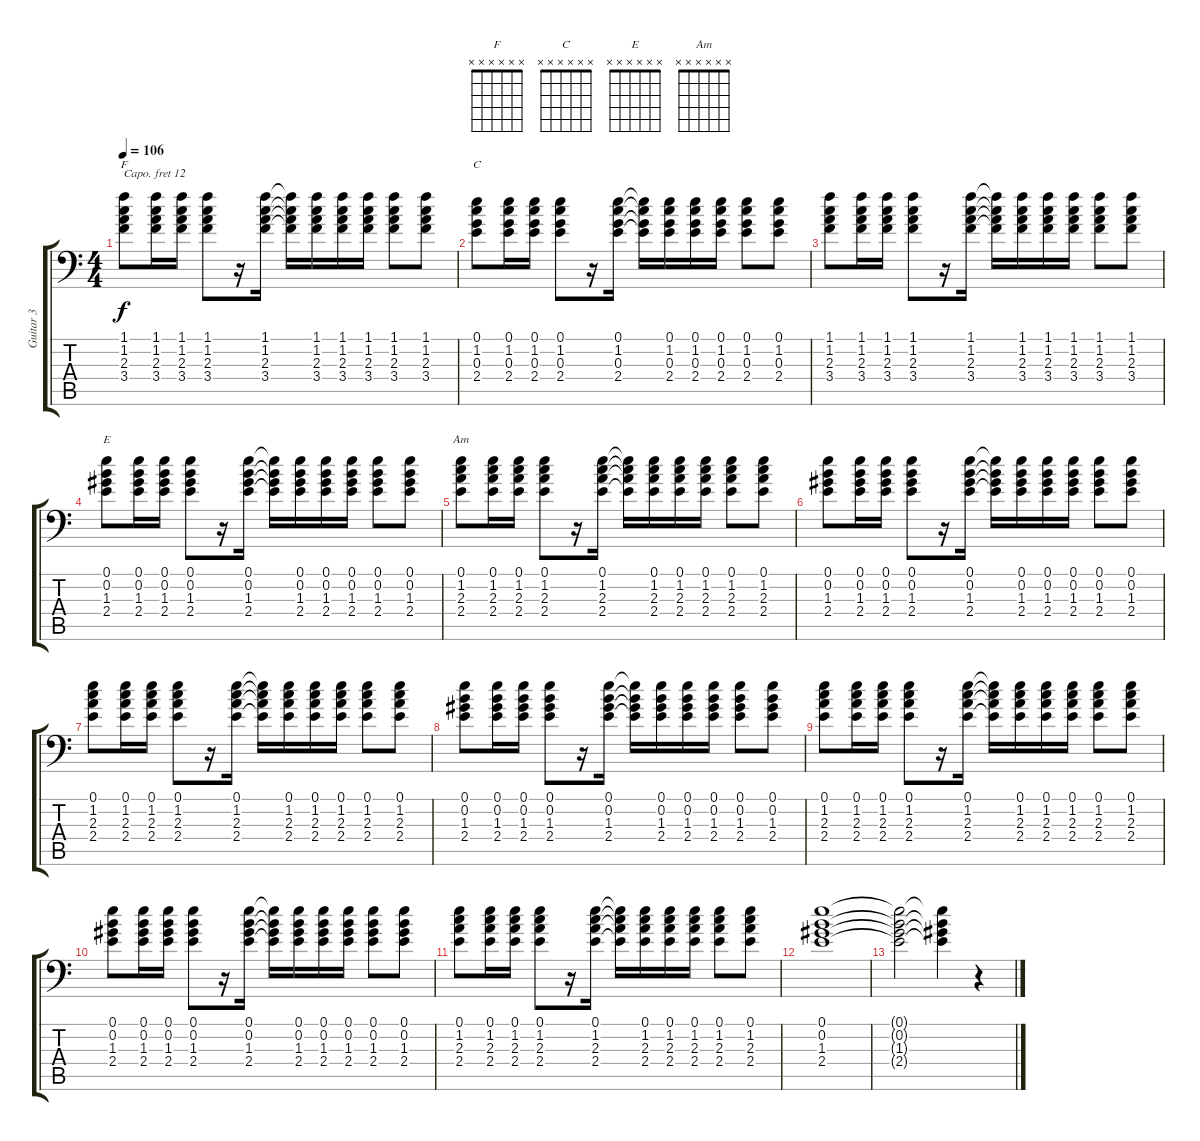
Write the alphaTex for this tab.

\track ("Guitar 3" "Guitar 3") {instrument acousticguitarsteel}
\staff {score tabs}
\capo 12
\tuning (E3 B2 G2 D2 A1 E1) {hide}
\chord ("F" x x x x x x) {firstfret 0}
\chord ("C" x x x x x x) {firstfret 0}
\chord ("E" x x x x x x) {firstfret 0}
\chord ("Am" x x x x x x) {firstfret 0}
\ts (4 4)
\tempo 106
\clef f4
\ks c
(1.1 1.2 2.3 3.4).8{ch "F" dy f} (1.1 1.2 2.3 3.4).16 (1.1 1.2 2.3 3.4).16 (1.1 1.2 2.3 3.4).8 r.16 (1.1 1.2 2.3 3.4).16 (1.1{t} 1.2{t} 2.3{t} 3.4{t}).16 (1.1 1.2 2.3 3.4).16 (1.1 1.2 2.3 3.4).16 (1.1 1.2 2.3 3.4).16 (1.1 1.2 2.3 3.4).8 (1.1 1.2 2.3 3.4).8 |
(0.1 1.2 0.3 2.4).8{ch "C"} (0.1 1.2 0.3 2.4).16 (0.1 1.2 0.3 2.4).16 (0.1 1.2 0.3 2.4).8 r.16 (0.1 1.2 0.3 2.4).16 (0.1{t} 1.2{t} 0.3{t} 2.4{t}).16 (0.1 1.2 0.3 2.4).16 (0.1 1.2 0.3 2.4).16 (0.1 1.2 0.3 2.4).16 (0.1 1.2 0.3 2.4).8 (0.1 1.2 0.3 2.4).8 |
(1.1 1.2 2.3 3.4).8 (1.1 1.2 2.3 3.4).16 (1.1 1.2 2.3 3.4).16 (1.1 1.2 2.3 3.4).8 r.16 (1.1 1.2 2.3 3.4).16 (1.1{t} 1.2{t} 2.3{t} 3.4{t}).16 (1.1 1.2 2.3 3.4).16 (1.1 1.2 2.3 3.4).16 (1.1 1.2 2.3 3.4).16 (1.1 1.2 2.3 3.4).8 (1.1 1.2 2.3 3.4).8 |
(0.1 0.2 1.3 2.4).8{ch "E"} (0.1 0.2 1.3 2.4).16 (0.1 0.2 1.3 2.4).16 (0.1 0.2 1.3 2.4).8 r.16 (0.1 0.2 1.3 2.4).16 (0.1{t} 0.2{t} 1.3{t} 2.4{t}).16 (0.1 0.2 1.3 2.4).16 (0.1 0.2 1.3 2.4).16 (0.1 0.2 1.3 2.4).16 (0.1 0.2 1.3 2.4).8 (0.1 0.2 1.3 2.4).8 |
(0.1 1.2 2.3 2.4).8{ch "Am"} (0.1 1.2 2.3 2.4).16 (0.1 1.2 2.3 2.4).16 (0.1 1.2 2.3 2.4).8 r.16 (0.1 1.2 2.3 2.4).16 (0.1{t} 1.2{t} 2.3{t} 2.4{t}).16 (0.1 1.2 2.3 2.4).16 (0.1 1.2 2.3 2.4).16 (0.1 1.2 2.3 2.4).16 (0.1 1.2 2.3 2.4).8 (0.1 1.2 2.3 2.4).8 |
(0.1 0.2 1.3 2.4).8 (0.1 0.2 1.3 2.4).16 (0.1 0.2 1.3 2.4).16 (0.1 0.2 1.3 2.4).8 r.16 (0.1 0.2 1.3 2.4).16 (0.1{t} 0.2{t} 1.3{t} 2.4{t}).16 (0.1 0.2 1.3 2.4).16 (0.1 0.2 1.3 2.4).16 (0.1 0.2 1.3 2.4).16 (0.1 0.2 1.3 2.4).8 (0.1 0.2 1.3 2.4).8 |
(0.1 1.2 2.3 2.4).8 (0.1 1.2 2.3 2.4).16 (0.1 1.2 2.3 2.4).16 (0.1 1.2 2.3 2.4).8 r.16 (0.1 1.2 2.3 2.4).16 (0.1{t} 1.2{t} 2.3{t} 2.4{t}).16 (0.1 1.2 2.3 2.4).16 (0.1 1.2 2.3 2.4).16 (0.1 1.2 2.3 2.4).16 (0.1 1.2 2.3 2.4).8 (0.1 1.2 2.3 2.4).8 |
(0.1 0.2 1.3 2.4).8 (0.1 0.2 1.3 2.4).16 (0.1 0.2 1.3 2.4).16 (0.1 0.2 1.3 2.4).8 r.16 (0.1 0.2 1.3 2.4).16 (0.1{t} 0.2{t} 1.3{t} 2.4{t}).16 (0.1 0.2 1.3 2.4).16 (0.1 0.2 1.3 2.4).16 (0.1 0.2 1.3 2.4).16 (0.1 0.2 1.3 2.4).8 (0.1 0.2 1.3 2.4).8 |
(0.1 1.2 2.3 2.4).8 (0.1 1.2 2.3 2.4).16 (0.1 1.2 2.3 2.4).16 (0.1 1.2 2.3 2.4).8 r.16 (0.1 1.2 2.3 2.4).16 (0.1{t} 1.2{t} 2.3{t} 2.4{t}).16 (0.1 1.2 2.3 2.4).16 (0.1 1.2 2.3 2.4).16 (0.1 1.2 2.3 2.4).16 (0.1 1.2 2.3 2.4).8 (0.1 1.2 2.3 2.4).8 |
(0.1 0.2 1.3 2.4).8 (0.1 0.2 1.3 2.4).16 (0.1 0.2 1.3 2.4).16 (0.1 0.2 1.3 2.4).8 r.16 (0.1 0.2 1.3 2.4).16 (0.1{t} 0.2{t} 1.3{t} 2.4{t}).16 (0.1 0.2 1.3 2.4).16 (0.1 0.2 1.3 2.4).16 (0.1 0.2 1.3 2.4).16 (0.1 0.2 1.3 2.4).8 (0.1 0.2 1.3 2.4).8 |
(0.1 1.2 2.3 2.4).8 (0.1 1.2 2.3 2.4).16 (0.1 1.2 2.3 2.4).16 (0.1 1.2 2.3 2.4).8 r.16 (0.1 1.2 2.3 2.4).16 (0.1{t} 1.2{t} 2.3{t} 2.4{t}).16 (0.1 1.2 2.3 2.4).16 (0.1 1.2 2.3 2.4).16 (0.1 1.2 2.3 2.4).16 (0.1 1.2 2.3 2.4).8 (0.1 1.2 2.3 2.4).8 |
(0.1 0.2 1.3 2.4).1 |
(0.1{t} 0.2{t} 1.3{t} 2.4{t}).2 (0.1{t} 0.2{t} 1.3{t} 2.4{t}).4 r.4
